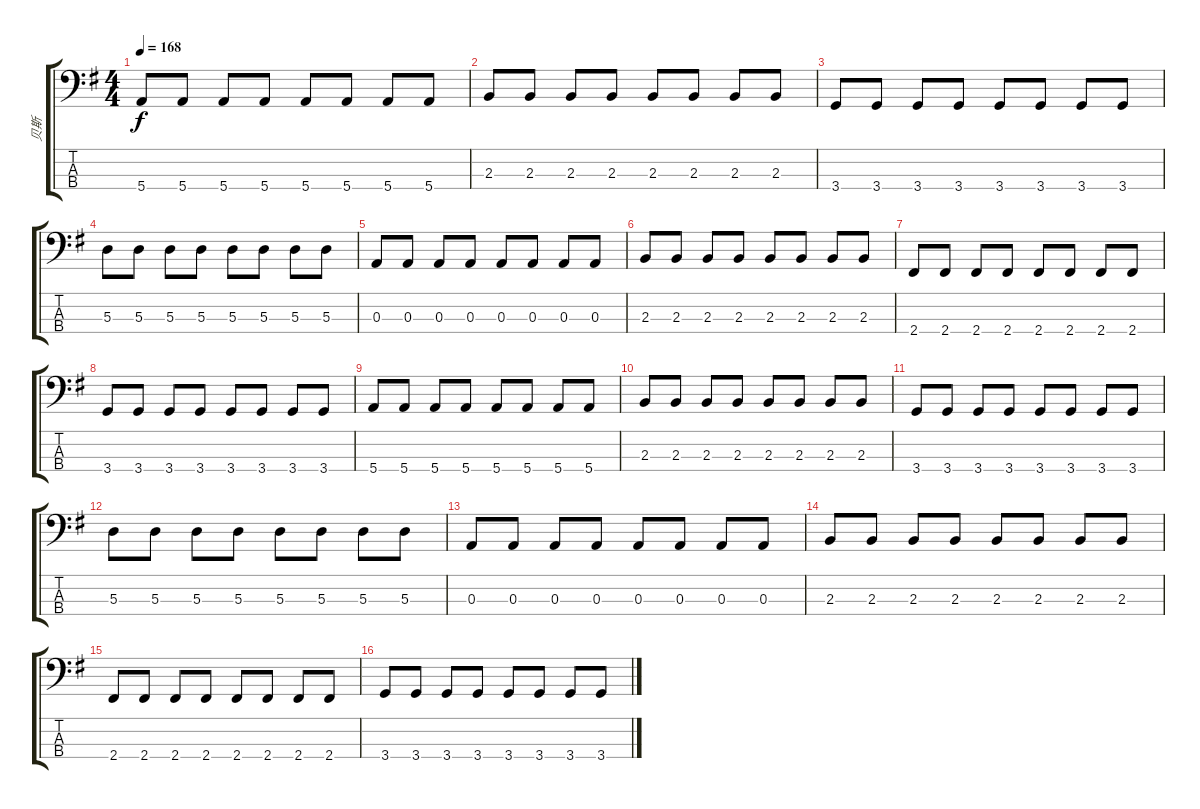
\track ("贝斯" "贝斯") {instrument electricbassfinger}
\staff {score tabs}
\tuning (G2 D2 A1 E1) {hide}
\ts (4 4)
\tempo 168
\clef f4
\ks g
5.4.8{dy f} 5.4.8 5.4.8 5.4.8 5.4.8 5.4.8 5.4.8 5.4.8 |
2.3.8 2.3.8 2.3.8 2.3.8 2.3.8 2.3.8 2.3.8 2.3.8 |
3.4.8 3.4.8 3.4.8 3.4.8 3.4.8 3.4.8 3.4.8 3.4.8 |
5.3.8 5.3.8 5.3.8 5.3.8 5.3.8 5.3.8 5.3.8 5.3.8 |
0.3.8 0.3.8 0.3.8 0.3.8 0.3.8 0.3.8 0.3.8 0.3.8 |
2.3.8 2.3.8 2.3.8 2.3.8 2.3.8 2.3.8 2.3.8 2.3.8 |
2.4.8 2.4.8 2.4.8 2.4.8 2.4.8 2.4.8 2.4.8 2.4.8 |
3.4.8 3.4.8 3.4.8 3.4.8 3.4.8 3.4.8 3.4.8 3.4.8 |
5.4.8 5.4.8 5.4.8 5.4.8 5.4.8 5.4.8 5.4.8 5.4.8 |
2.3.8 2.3.8 2.3.8 2.3.8 2.3.8 2.3.8 2.3.8 2.3.8 |
3.4.8 3.4.8 3.4.8 3.4.8 3.4.8 3.4.8 3.4.8 3.4.8 |
5.3.8 5.3.8 5.3.8 5.3.8 5.3.8 5.3.8 5.3.8 5.3.8 |
0.3.8 0.3.8 0.3.8 0.3.8 0.3.8 0.3.8 0.3.8 0.3.8 |
2.3.8 2.3.8 2.3.8 2.3.8 2.3.8 2.3.8 2.3.8 2.3.8 |
2.4.8 2.4.8 2.4.8 2.4.8 2.4.8 2.4.8 2.4.8 2.4.8 |
3.4.8 3.4.8 3.4.8 3.4.8 3.4.8 3.4.8 3.4.8 3.4.8
